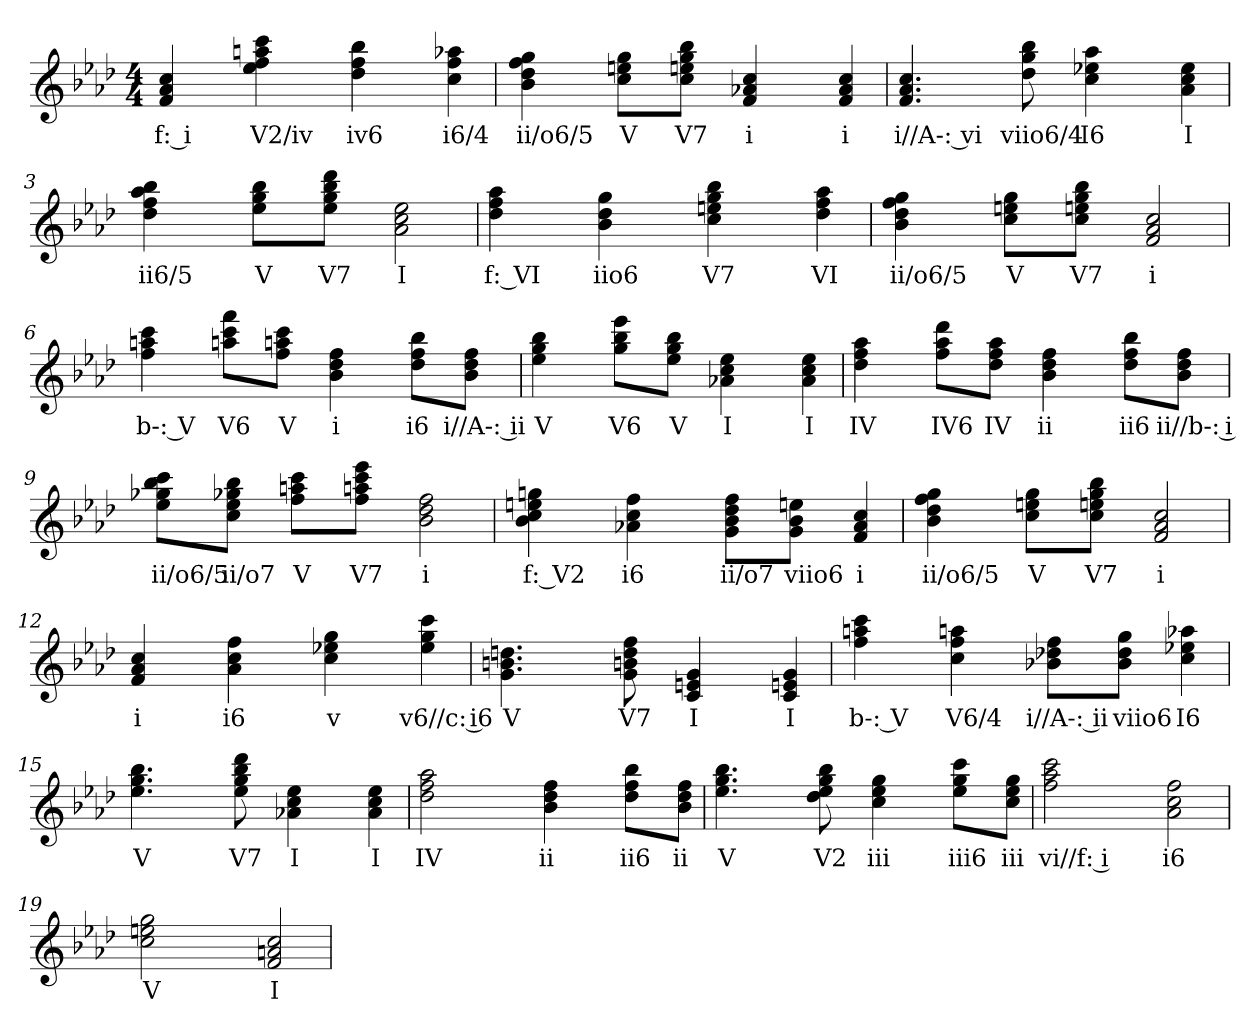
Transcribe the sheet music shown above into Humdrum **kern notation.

**kern	**text
*part1	*part1
*staff1	*staff1
*k[b-e-a-d-]	*
*f:	*
*M4/4	*
=	=
4f 4a- 4cc	f: i
4ryy	.
4ee- 4ff 4aan 4ccc	V2/iv
4ryy	.
4dd- 4ff 4bb-	iv6
4ryy	.
4cc 4ff 4aa-X	i6/4
=1	=1
4b- 4dd- 4ff 4gg	ii/o6/5
4ryy	.
8cc 8een 8ggL	V
8ryy	.
8cc 8een 8gg 8bb-J	V7
8ryy	.
4f 4a-X 4cc	i
4ryy	.
4f 4a- 4cc	i
=2	=2
4.f 4.a- 4.cc	i//A-: vi
4.ryy	.
8dd- 8gg 8bb-	viio6/4
8ryy	.
4cc 4ee-X 4aa-	I6
4ryy	.
4a- 4cc 4ee-	I
=3	=3
4dd- 4ff 4aa- 4bb-	ii6/5
4ryy	.
8ee- 8gg 8bb-L	V
8ryy	.
8ee- 8gg 8bb- 8ddd-J	V7
8ryy	.
2a- 2cc 2ee-	I
=4	=4
4dd- 4ff 4aa-	f: VI
4ryy	.
4b- 4dd- 4gg	iio6
4ryy	.
4cc 4een 4gg 4bb-	V7
4ryy	.
4dd- 4ff 4aa-	VI
=5	=5
4b- 4dd- 4ff 4gg	ii/o6/5
4ryy	.
8cc 8een 8ggL	V
8ryy	.
8cc 8een 8gg 8bb-J	V7
8ryy	.
2f 2a- 2cc	i
=6	=6
4ff 4aan 4ccc	b-: V
4ryy	.
8aan 8ccc 8fffL	V6
8ryy	.
8ff 8aan 8cccJ	V
8ryy	.
4b- 4dd- 4ff	i
4ryy	.
8dd- 8ff 8bb-L	i6
8ryy	.
8b- 8dd- 8ffJ	i//A-: ii
=7	=7
4ee- 4gg 4bb-	V
4ryy	.
8gg 8bb- 8eee-L	V6
8ryy	.
8ee- 8gg 8bb-J	V
8ryy	.
4a-X 4cc 4ee-	I
4ryy	.
4a- 4cc 4ee-	I
=8	=8
4dd- 4ff 4aa-	IV
4ryy	.
8ff 8aa- 8ddd-L	IV6
8ryy	.
8dd- 8ff 8aa-J	IV
8ryy	.
4b- 4dd- 4ff	ii
4ryy	.
8dd- 8ff 8bb-L	ii6
8ryy	.
8b- 8dd- 8ffJ	ii//b-: i
=9	=9
8ee- 8gg-X 8bb- 8cccL	ii/o6/5
8ryy	.
8cc 8ee- 8gg-X 8bb-J	ii/o7
8ryy	.
8ff 8aan 8cccL	V
8ryy	.
8ff 8aan 8ccc 8eee-J	V7
8ryy	.
2b- 2dd- 2ff	i
=10	=10
4b- 4cc 4een 4ggn	f: V2
4ryy	.
4a-X 4cc 4ff	i6
4ryy	.
8g 8b- 8dd- 8ffL	ii/o7
8ryy	.
8g 8b- 8eenJ	viio6
8ryy	.
4f 4a- 4cc	i
=11	=11
4b- 4dd- 4ff 4gg	ii/o6/5
4ryy	.
8cc 8een 8ggL	V
8ryy	.
8cc 8een 8gg 8bb-J	V7
8ryy	.
2f 2a- 2cc	i
=12	=12
4f 4a- 4cc	i
4ryy	.
4a- 4cc 4ff	i6
4ryy	.
4cc 4ee-X 4gg	v
4ryy	.
4ee- 4gg 4ccc	v6//c: i6
=13	=13
4.g 4.bn 4.ddn	V
4.ryy	.
8g 8bn 8dd 8ff	V7
8ryy	.
4c 4en 4g	I
4ryy	.
4c 4en 4g	I
=14	=14
4ff 4aan 4ccc	b-: V
4ryy	.
4cc 4ff 4aan	V6/4
4ryy	.
8b-X 8dd-X 8ffL	i//A-: ii
8ryy	.
8b- 8dd- 8ggJ	viio6
8ryy	.
4cc 4ee-X 4aa-X	I6
=15	=15
4.ee- 4.gg 4.bb-	V
4.ryy	.
8ee- 8gg 8bb- 8ddd-	V7
8ryy	.
4a-X 4cc 4ee-	I
4ryy	.
4a- 4cc 4ee-	I
=16	=16
2dd- 2ff 2aa-	IV
2ryy	.
4b- 4dd- 4ff	ii
4ryy	.
8dd- 8ff 8bb-L	ii6
8ryy	.
8b- 8dd- 8ffJ	ii
=17	=17
4.ee- 4.gg 4.bb-	V
4.ryy	.
8dd- 8ee- 8gg 8bb-	V2
8ryy	.
4cc 4ee- 4gg	iii
4ryy	.
8ee- 8gg 8cccL	iii6
8ryy	.
8cc 8ee- 8ggJ	iii
=18	=18
2ff 2aa- 2ccc	vi//f: i
2ryy	.
2a- 2cc 2ff	i6
=19	=19
2cc 2een 2gg	V
2ryy	.
2f 2an 2cc	I
=	=
*-	*-
